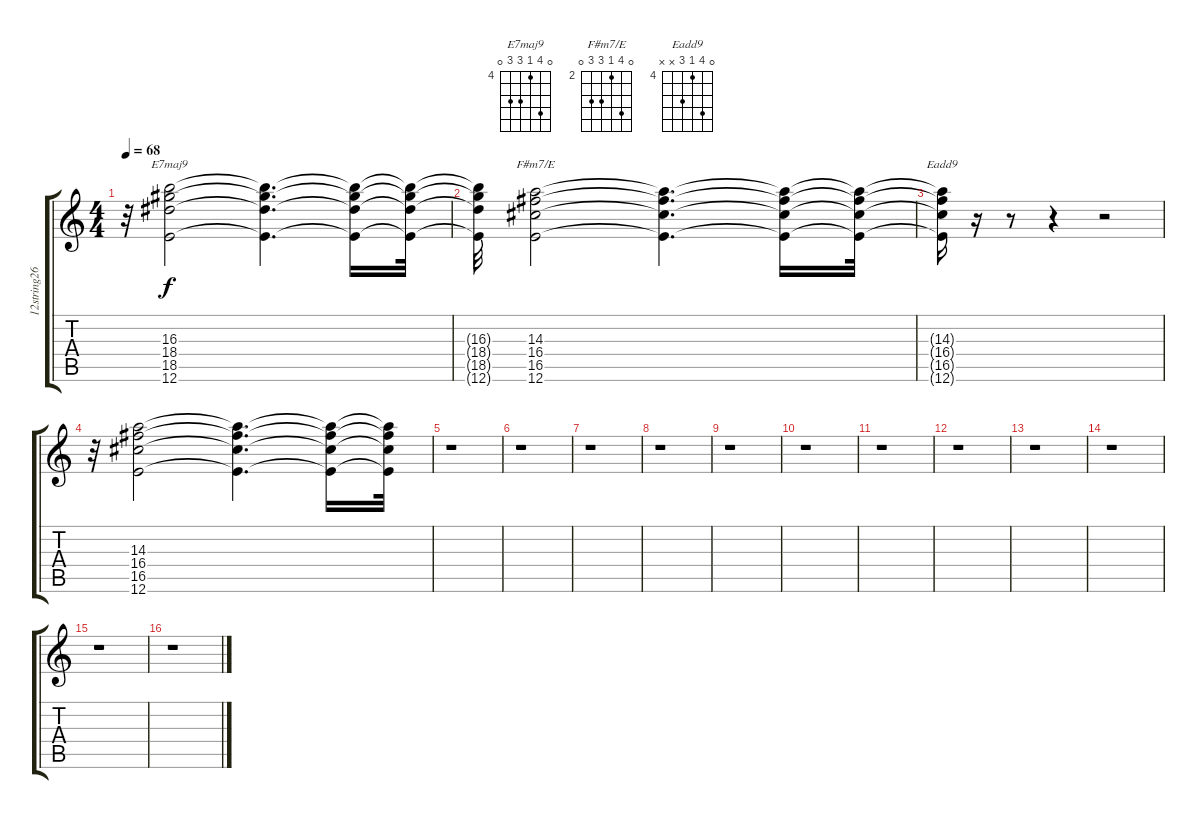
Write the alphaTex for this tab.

\track ("12string26" "12string26") {instrument electricguitarjazz}
\staff {score tabs}
\tuning (E4 B3 G3 D3 A2 E2) {hide}
\chord ("E7maj9" 0 7 4 6 6 0) {firstfret 4}
\chord ("F#m7/E" 0 5 2 4 4 0) {firstfret 2}
\chord ("Eadd9" 0 7 4 6 x x) {firstfret 4}
\ts (4 4)
\tempo 68
\clef g2
\ks c
r.32{dy f instrument electricguitarjazz} (16.3 18.4 18.5 12.6).2{ch "E7maj9"} (16.3{t} 18.4{t} 18.5{t} 12.6{t}).4{d} (16.3{t} 18.4{t} 18.5{t} 12.6{t}).16 (16.3{t} 18.4{t} 18.5{t} 12.6{t}).32 |
(16.3{t} 18.4{t} 18.5{t} 12.6{t}).32 (14.3 16.4 16.5 12.6).2{ch "F#m7/E"} (14.3{t} 16.4{t} 16.5{t} 12.6{t}).4{d} (14.3{t} 16.4{t} 16.5{t} 12.6{t}).16 (14.3{t} 16.4{t} 16.5{t} 12.6{t}).32 |
(14.3{t} 16.4{t} 16.5{t} 12.6{t}).16{ch "Eadd9"} r.16 r.8 r.4 r.2 |
r.32 (14.3 16.4 16.5 12.6).2 (14.3{t} 16.4{t} 16.5{t} 12.6{t}).4{d} (14.3{t} 16.4{t} 16.5{t} 12.6{t}).16 (14.3{t} 16.4{t} 16.5{t} 12.6{t}).32 |
r.1 |
r.1 |
r.1 |
r.1 |
r.1 |
r.1 |
r.1 |
r.1 |
r.1 |
r.1 |
r.1 |
r.1
